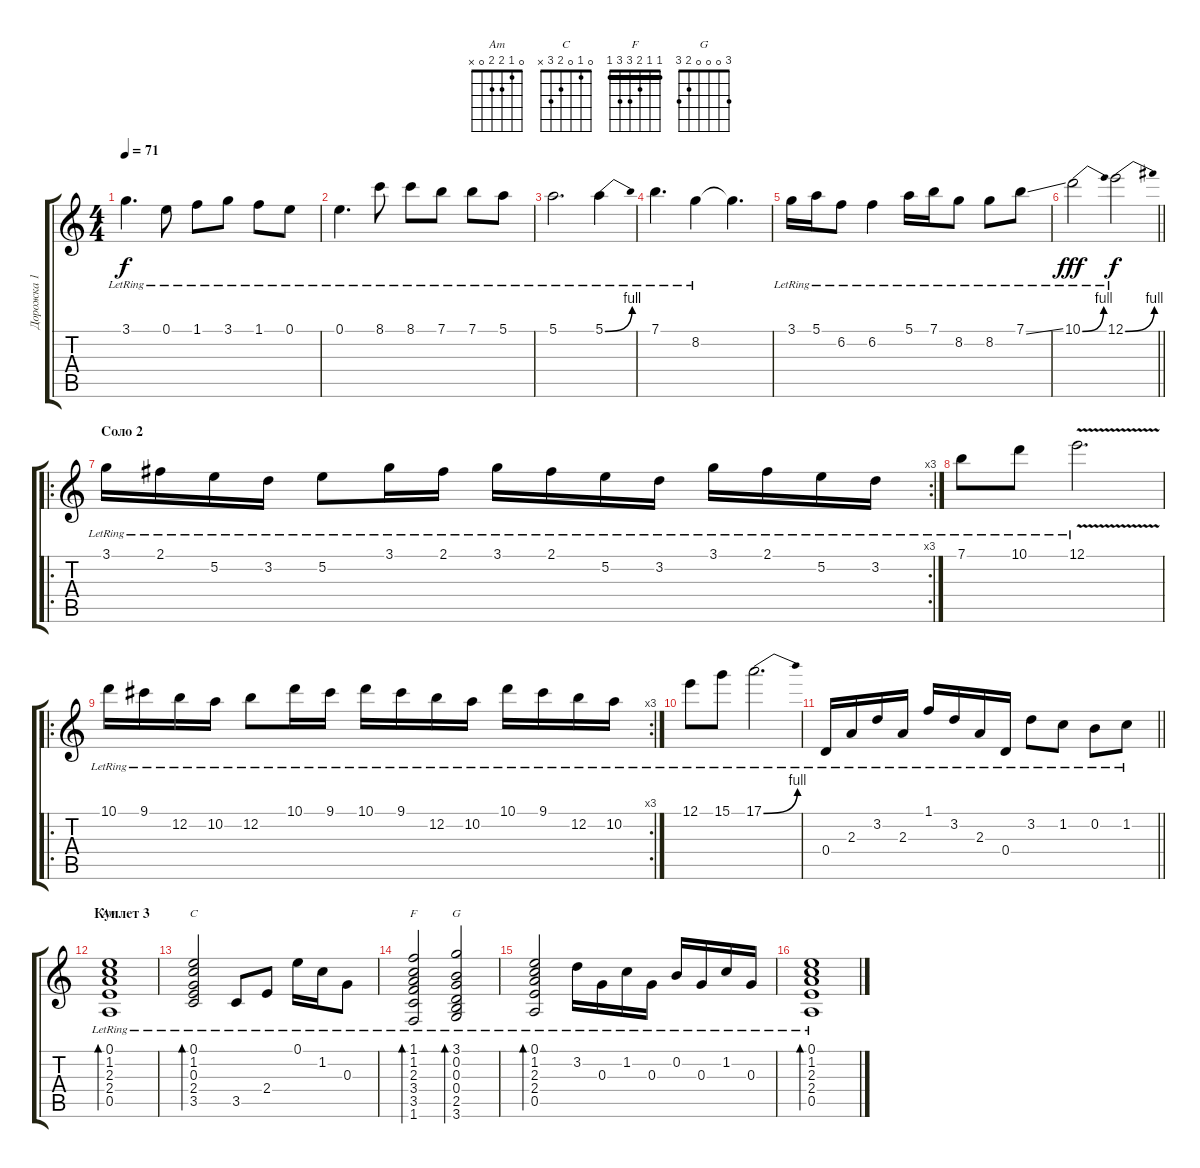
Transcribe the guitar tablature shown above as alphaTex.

\track ("Дорожка 1" "Дорожка 1") {instrument acousticguitarsteel}
\staff {score tabs}
\tuning (E4 B3 G3 D3 A2 E2) {hide}
\chord ("Am" 0 1 2 2 0 x)
\chord ("C" 0 1 0 2 3 x)
\chord ("F" 1 1 2 3 3 1) {barre 1}
\chord ("G" 3 0 0 0 2 3)
\ts (4 4)
\tempo 71
\clef g2
\ks c
3.1{lr}.4{d dy f} 0.1{lr}.8 1.1{lr}.8 3.1{lr}.8 1.1{lr}.8 0.1{lr}.8 |
0.1{lr}.4{d} 8.1{lr}.8 8.1{lr}.8 7.1{lr}.8 7.1{lr}.8 5.1{lr}.8 |
5.1{lr}.2{d} 5.1{be (bend 0 0 60 4) lr}.4 |
7.1{lr}.4{d} 8.2{lr}.4 8.2{t}.4{d} |
3.1{lr}.16 5.1{lr}.16 6.2{lr}.8 6.2{lr}.4 5.1{lr}.16 7.1{lr}.16 8.2{lr}.8 8.2{lr}.8 7.1{ss lr}.8 |
\barLineRight lightlight
10.1{be (bend 0 0 60 4) lr}.2{dy fff} 12.1{be (bend 0 0 60 4) lr}.2{dy f} |
\ro
\rc 3
\section ("" "Соло 2")
3.1{lr}.16 2.1{lr}.16 5.2{lr}.16 3.2{lr}.16 5.2{lr}.8 3.1{lr}.16 2.1{lr}.16 3.1{lr}.16 2.1{lr}.16 5.2{lr}.16 3.2{lr}.16 3.1{lr}.16 2.1{lr}.16 5.2{lr}.16 3.2{lr}.16 |
7.1{lr}.8 10.1{lr}.8 12.1{v lr}.2{d} |
\ro
\rc 3
10.1{lr}.16 9.1{lr}.16 12.2{lr}.16 10.2{lr}.16 12.2{lr}.8 10.1{lr}.16 9.1{lr}.16 10.1{lr}.16 9.1{lr}.16 12.2{lr}.16 10.2{lr}.16 10.1{lr}.16 9.1{lr}.16 12.2{lr}.16 10.2{lr}.16 |
12.1{lr}.8 15.1{lr}.8 17.1{be (bend 0 0 60 4) lr}.2{d} |
\barLineRight lightlight
0.4{lr}.16 2.3{lr}.16 3.2{lr}.16 2.3{lr}.16 1.1{lr}.16 3.2{lr}.16 2.3{lr}.16 0.4{lr}.16 3.2{lr}.8 1.2{lr}.8 0.2{lr}.8 1.2{lr}.8 |
\section ("" "Куплет 3")
(0.1{lr} 1.2{lr} 2.3{lr} 2.4{lr} 0.5{lr}).1{bd 60 ch "Am"} |
(0.1{lr} 1.2{lr} 0.3{lr} 2.4{lr} 3.5{lr}).2{bd 60 ch "C"} 3.5{lr}.8 2.4{lr}.8 0.1{lr}.16 1.2{lr}.16 0.3{lr}.8 |
(1.1{lr} 1.2{lr} 2.3{lr} 3.4{lr} 3.5{lr} 1.6{lr}).2{bd 60 ch "F"} (3.1{lr} 0.2{lr} 0.3{lr} 0.4{lr} 2.5{lr} 3.6{lr}).2{bd 60 ch "G"} |
(0.1{lr} 1.2{lr} 2.3{lr} 2.4{lr} 0.5{lr}).2{bd 60} 3.2{lr}.16 0.3{lr}.16 1.2{lr}.16 0.3{lr}.16 0.2{lr}.16 0.3{lr}.16 1.2{lr}.16 0.3{lr}.16 |
(0.1{lr} 1.2{lr} 2.3{lr} 2.4{lr} 0.5{lr}).1{bd 60}
